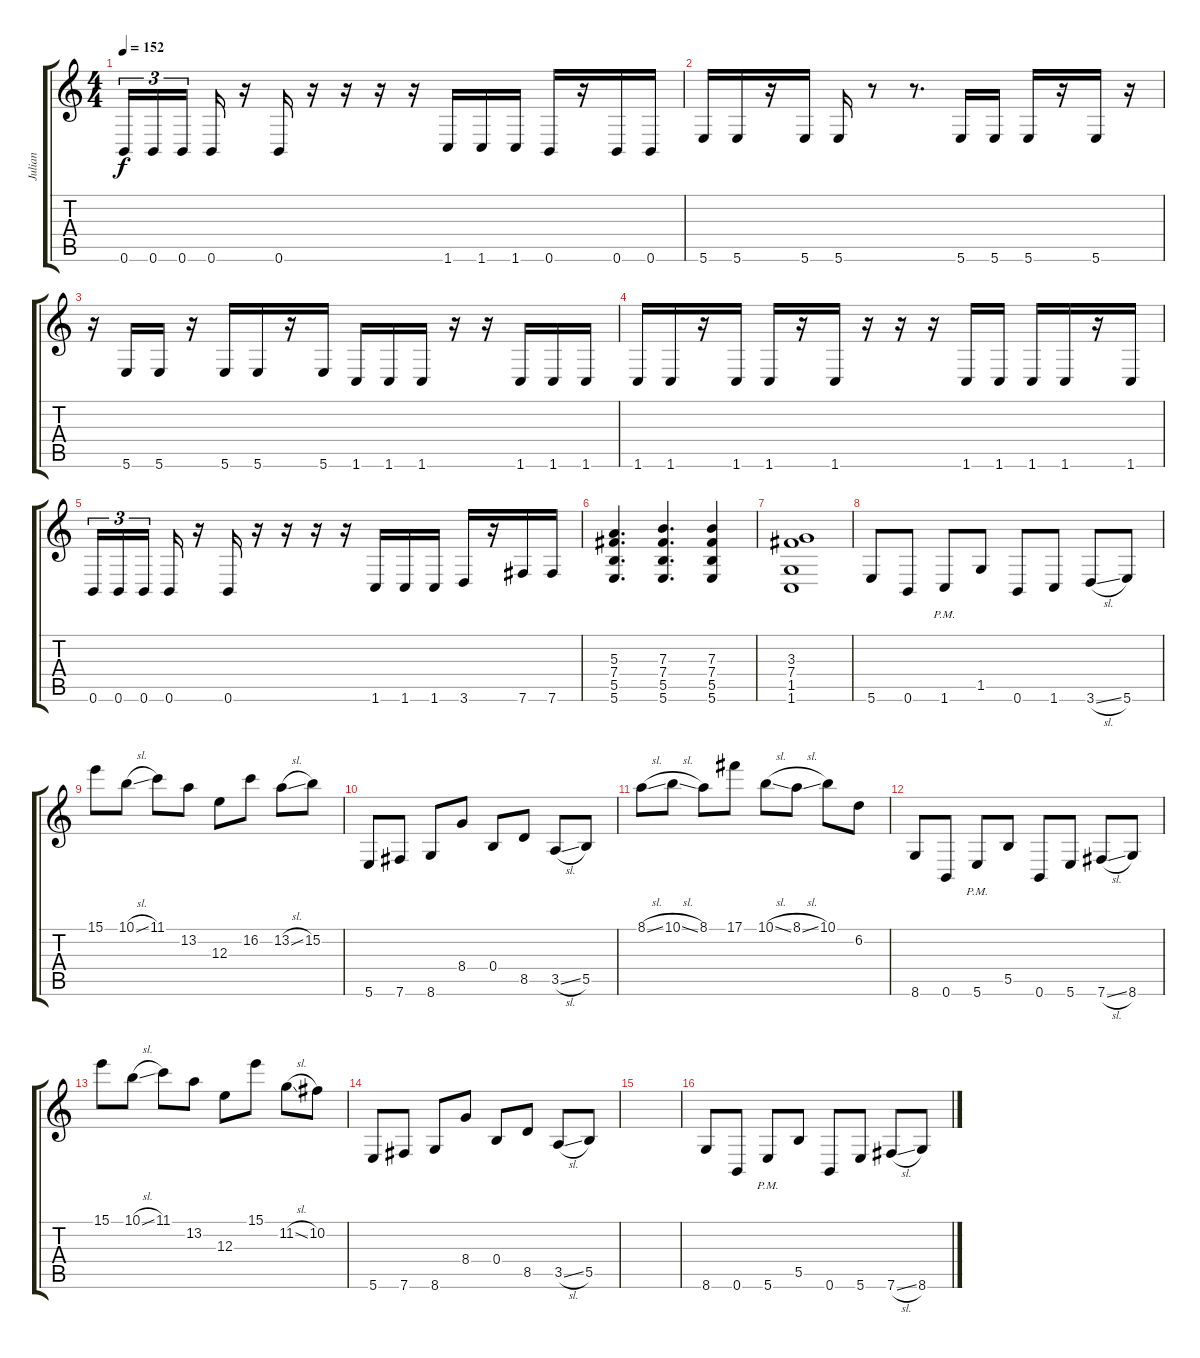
\track ("Julian" "Julian") {instrument overdrivenguitar}
\staff {score tabs}
\tuning (Db4 Ab3 E3 B2 Gb2 B1) {hide}
\ts (4 4)
\tempo 152
\clef g2
\ks c
0.6.16{tu (3 2) dy f} 0.6.16{tu (3 2)} 0.6.16{tu (3 2) beam splitsecondary} 0.6.16 r.16 0.6.16 r.16 r.16 r.16 r.16 1.6.16 1.6.16 1.6.16 0.6.16 r.16 0.6.16 0.6.16 |
5.6.16 5.6.16 r.16 5.6.16 5.6.16 r.8 r.8{d} 5.6.16 5.6.16 5.6.16 r.16 5.6.16 r.16 |
r.16 5.6.16 5.6.16 r.16 5.6.16 5.6.16 r.16 5.6.16 1.6.16 1.6.16 1.6.16 r.16 r.16 1.6.16 1.6.16 1.6.16 |
1.6.16 1.6.16 r.16 1.6.16 1.6.16 r.16 1.6.16 r.16 r.16 r.16 1.6.16 1.6.16 1.6.16 1.6.16 r.16 1.6.16 |
0.6.16{tu (3 2)} 0.6.16{tu (3 2)} 0.6.16{tu (3 2) beam splitsecondary} 0.6.16 r.16 0.6.16 r.16 r.16 r.16 r.16 1.6.16 1.6.16 1.6.16 3.6.16 r.16 7.6.16 7.6.16 |
(5.3 7.4 5.5 5.6).4{d} (7.3 7.4 5.5 5.6).4{d} (7.3 7.4 5.5 5.6).4 |
(3.3 7.4 1.5 1.6).1 |
5.6.8 0.6.8 1.6{pm}.8 1.5.8 0.6.8 1.6.8 3.6{sl}.8 5.6.8 |
15.1.8 10.1{sl}.8 11.1.8 13.2.8 12.3.8 16.2.8 13.2{sl}.8 15.2.8 |
5.6.8 7.6.8 8.6.8 8.4.8 0.4.8 8.5.8 3.5{sl}.8 5.5.8 |
8.1{sl}.8 10.1{sl}.8 8.1.8 17.1.8 10.1{sl}.8 8.1{sl}.8 10.1.8 6.2.8 |
8.6.8 0.6.8 5.6{pm}.8 5.5.8 0.6.8 5.6.8 7.6{sl}.8 8.6.8 |
15.1.8 10.1{sl}.8 11.1.8 13.2.8 12.3.8 15.1.8 11.2{sl}.8 10.2.8 |
5.6.8 7.6.8 8.6.8 8.4.8 0.4.8 8.5.8 3.5{sl}.8 5.5.8 |
|
8.6.8 0.6.8 5.6{pm}.8 5.5.8 0.6.8 5.6.8 7.6{sl}.8 8.6.8
